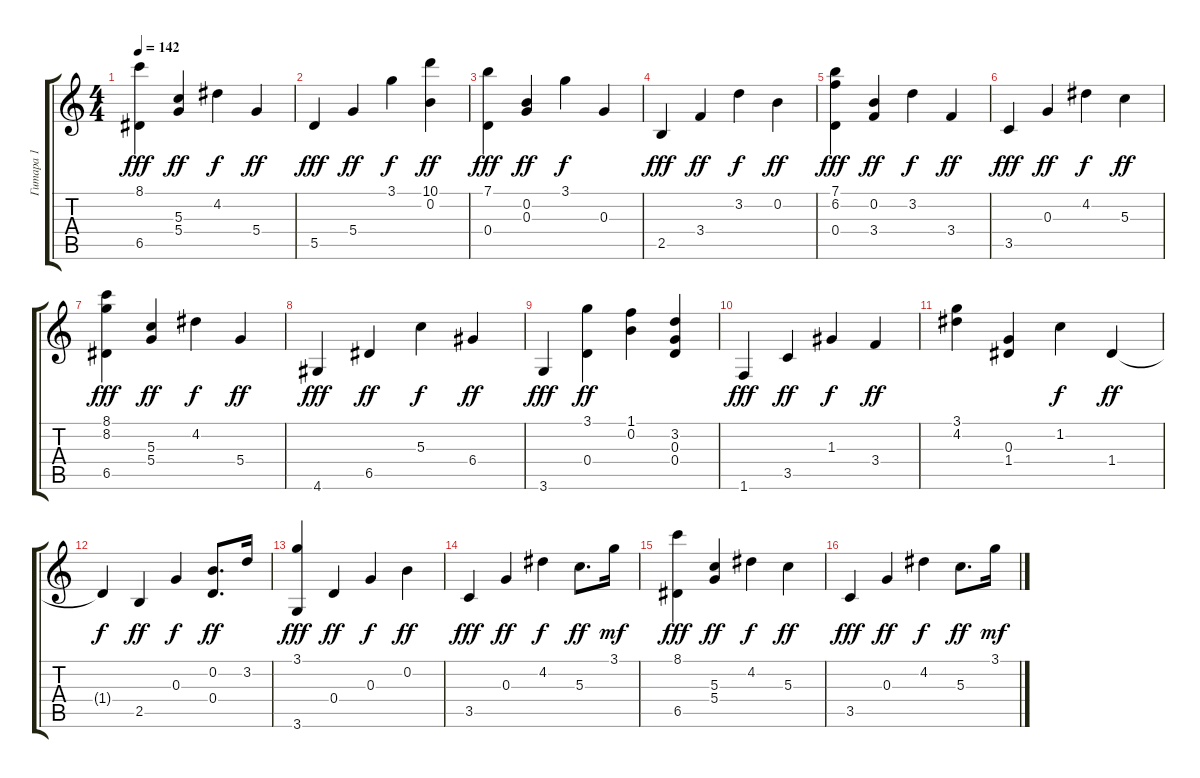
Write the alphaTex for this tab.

\track ("Гитара 1" "Гитара 1") {instrument acousticguitarsteel}
\staff {score tabs}
\tuning (E4 B3 G3 D3 A2 E2) {hide}
\ts (4 4)
\tempo 142
\clef g2
\ks c
(8.1 6.5).4{dy fff} (5.3 5.4).4{dy ff} 4.2.4{dy f} 5.4.4{dy ff} |
5.5.4{dy fff} 5.4.4{dy ff} 3.1.4{dy f} (10.1 0.2).4{dy ff} |
(7.1 0.4).4{dy fff} (0.2 0.3).4{dy ff} 3.1.4{dy f} 0.3.4 |
2.5.4{dy fff} 3.4.4{dy ff} 3.2.4{dy f} 0.2.4{dy ff} |
(7.1 6.2 0.4).4{dy fff} (0.2 3.4).4{dy ff} 3.2.4{dy f} 3.4.4{dy ff} |
3.5.4{dy fff} 0.3.4{dy ff} 4.2.4{dy f} 5.3.4{dy ff} |
(8.1 8.2 6.5).4{dy fff} (5.3 5.4).4{dy ff} 4.2.4{dy f} 5.4.4{dy ff} |
4.6.4{dy fff} 6.5.4{dy ff} 5.3.4{dy f} 6.4.4{dy ff} |
3.6.4{dy fff} (3.1 0.4).4{dy ff} (1.1 0.2).4 (3.2 0.3 0.4).4 |
1.6.4{dy fff} 3.5.4{dy ff} 1.3.4{dy f} 3.4.4{dy ff} |
(3.1 4.2).4 (0.3 1.4).4 1.2.4{dy f} 1.4.4{dy ff} |
1.4{t}.4{dy f} 2.5.4{dy ff} 0.3.4{dy f} (0.2 0.4).8{d dy ff} 3.2.16 |
(3.1 3.6).4{dy fff} 0.4.4{dy ff} 0.3.4{dy f} 0.2.4{dy ff} |
3.5.4{dy fff} 0.3.4{dy ff} 4.2.4{dy f} 5.3.8{d dy ff} 3.1.16{dy mf} |
(8.1 6.5).4{dy fff} (5.3 5.4).4{dy ff} 4.2.4{dy f} 5.3.4{dy ff} |
3.5.4{dy fff} 0.3.4{dy ff} 4.2.4{dy f} 5.3.8{d dy ff} 3.1.16{dy mf}
